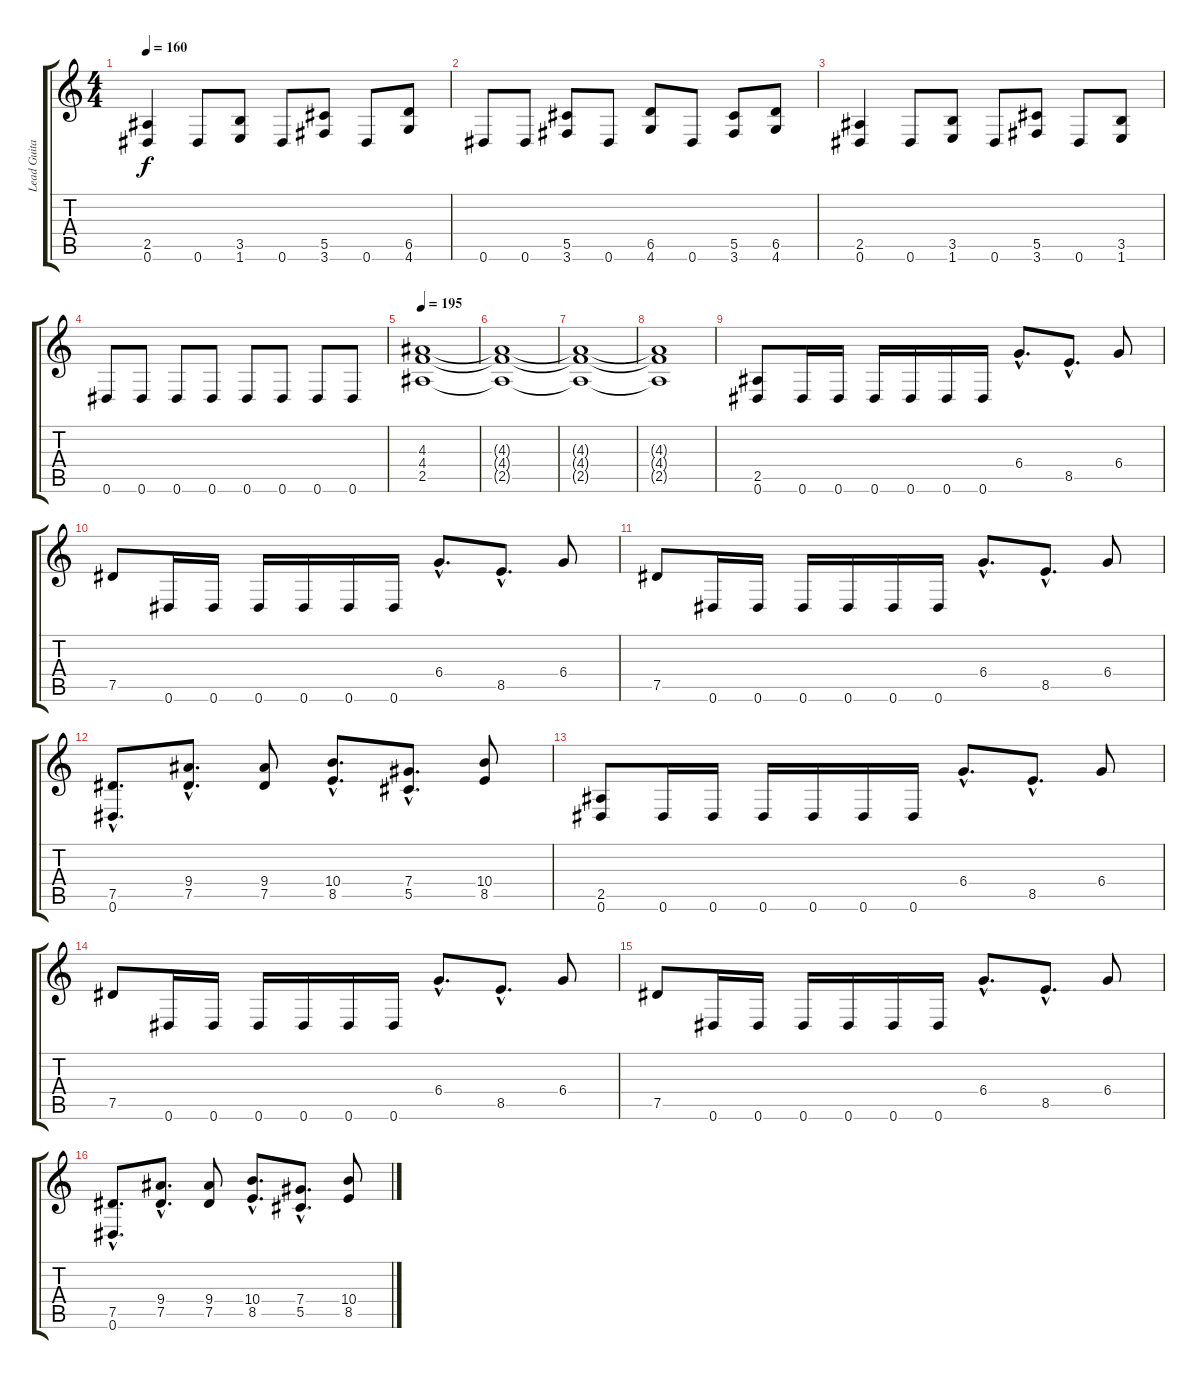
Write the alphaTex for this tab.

\track ("Lead Guitar (Ol)" "Lead Guita") {instrument distortionguitar}
\staff {score tabs}
\tuning (Eb4 Bb3 Gb3 Db3 Ab2 Eb2) {hide}
\ts (4 4)
\tempo 160
\clef g2
\ks c
(2.5 0.6).4{dy f} 0.6.8 (3.5 1.6).8 0.6.8 (5.5 3.6).8 0.6.8 (6.5 4.6).8 |
0.6.8 0.6.8 (5.5 3.6).8 0.6.8 (6.5 4.6).8 0.6.8 (5.5 3.6).8 (6.5 4.6).8 |
(2.5 0.6).4 0.6.8 (3.5 1.6).8 0.6.8 (5.5 3.6).8 0.6.8 (3.5 1.6).8 |
0.6.8 0.6.8 0.6.8 0.6.8 0.6.8 0.6.8 0.6.8 0.6.8 |
\tempo 195
(4.3 4.4 2.5).1 |
(4.3{t} 4.4{t} 2.5{t}).1 |
(4.3{t} 4.4{t} 2.5{t}).1 |
(4.3{t} 4.4{t} 2.5{t}).1 |
(2.5 0.6).8 0.6.16 0.6.16 0.6.16 0.6.16 0.6.16 0.6.16 6.4{hac}.8{d} 8.5{hac}.8{d} 6.4.8 |
7.5.8 0.6.16 0.6.16 0.6.16 0.6.16 0.6.16 0.6.16 6.4{hac}.8{d} 8.5{hac}.8{d} 6.4.8 |
7.5.8 0.6.16 0.6.16 0.6.16 0.6.16 0.6.16 0.6.16 6.4{hac}.8{d} 8.5{hac}.8{d} 6.4.8 |
(7.5{hac} 0.6{hac}).8{d} (9.4{hac} 7.5{hac}).8{d} (9.4 7.5).8 (10.4{hac} 8.5{hac}).8{d} (7.4{hac} 5.5{hac}).8{d} (10.4 8.5).8 |
(2.5 0.6).8 0.6.16 0.6.16 0.6.16 0.6.16 0.6.16 0.6.16 6.4{hac}.8{d} 8.5{hac}.8{d} 6.4.8 |
7.5.8 0.6.16 0.6.16 0.6.16 0.6.16 0.6.16 0.6.16 6.4{hac}.8{d} 8.5{hac}.8{d} 6.4.8 |
7.5.8 0.6.16 0.6.16 0.6.16 0.6.16 0.6.16 0.6.16 6.4{hac}.8{d} 8.5{hac}.8{d} 6.4.8 |
(7.5{hac} 0.6{hac}).8{d} (9.4{hac} 7.5{hac}).8{d} (9.4 7.5).8 (10.4{hac} 8.5{hac}).8{d} (7.4{hac} 5.5{hac}).8{d} (10.4 8.5).8
